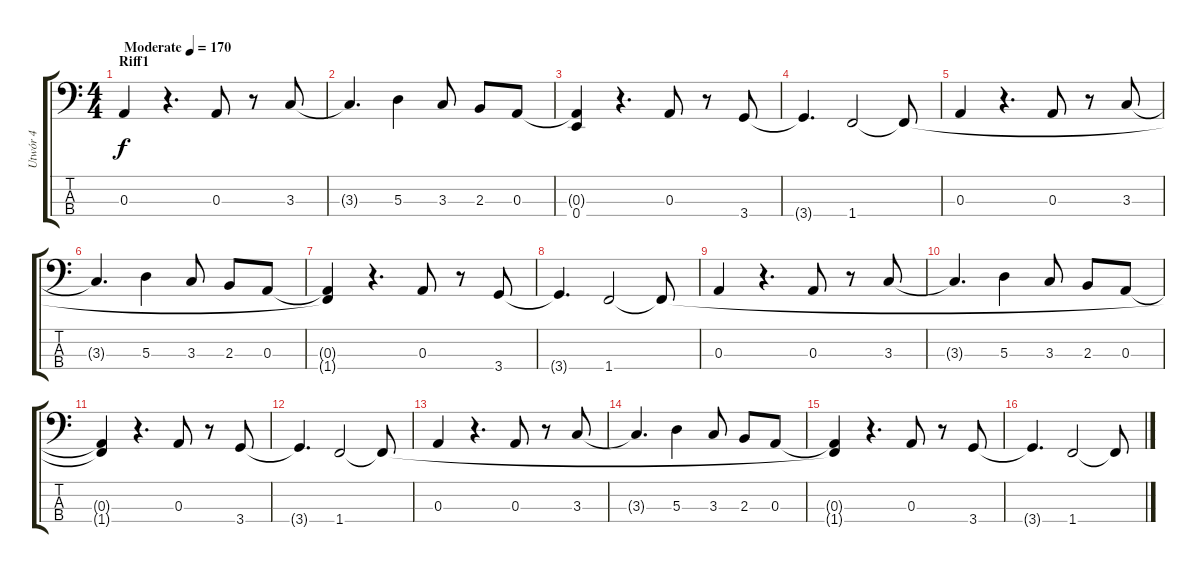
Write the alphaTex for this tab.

\track ("Utwór 4" "Utwór 4") {instrument electricbassfinger}
\staff {score tabs}
\tuning (G2 D2 A1 E1) {hide}
\ts (4 4)
\section ("" "Riff1")
\tempo (170 "Moderate")
\clef f4
\ks c
0.3.4{dy f instrument electricbassfinger} r.4{d} 0.3.8 r.8 3.3.8 |
3.3{t}.4{d} 5.3.4 3.3.8 2.3.8 0.3.8 |
(0.3{t} 0.4).4 r.4{d} 0.3.8 r.8 3.4.8 |
3.4{t}.4{d} 1.4.2 1.4{t}.8 |
0.3.4 r.4{d} 0.3.8 r.8 3.3.8 |
3.3{t}.4{d} 5.3.4 3.3.8 2.3.8 0.3.8 |
(0.3{t} 1.4{t}).4 r.4{d} 0.3.8 r.8 3.4.8 |
3.4{t}.4{d} 1.4.2 1.4{t}.8 |
0.3.4 r.4{d} 0.3.8 r.8 3.3.8 |
3.3{t}.4{d} 5.3.4 3.3.8 2.3.8 0.3.8 |
(0.3{t} 1.4{t}).4 r.4{d} 0.3.8 r.8 3.4.8 |
3.4{t}.4{d} 1.4.2 1.4{t}.8 |
0.3.4 r.4{d} 0.3.8 r.8 3.3.8 |
3.3{t}.4{d} 5.3.4 3.3.8 2.3.8 0.3.8 |
(0.3{t} 1.4{t}).4 r.4{d} 0.3.8 r.8 3.4.8 |
3.4{t}.4{d} 1.4.2 1.4{t}.8
